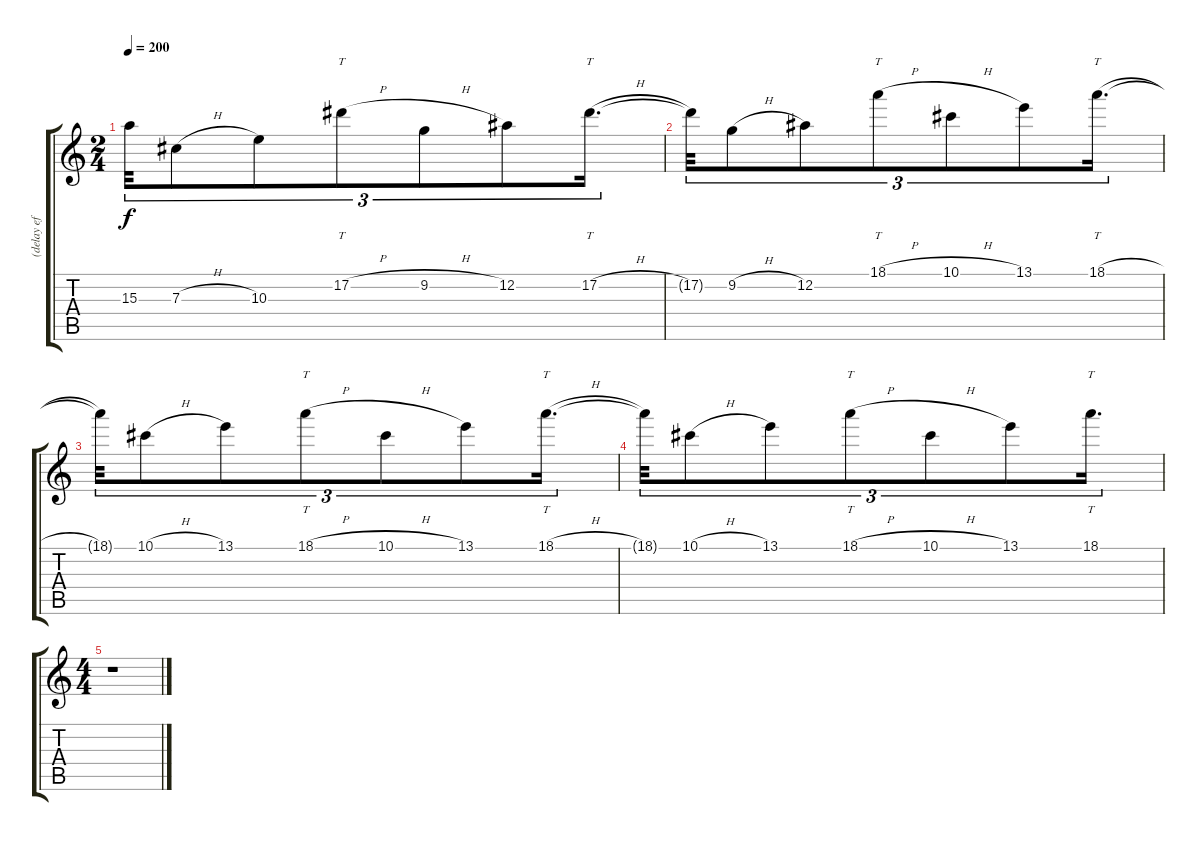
\track (" (delay effect)" " (delay ef") {instrument overdrivenguitar}
\staff {score tabs}
\tuning (Eb4 Bb3 Gb3 Db3 Ab2 Eb2) {hide}
\ts (2 4)
\tempo 200
\clef g2
\ks c
15.3{t}.32{tu (3 2) dy f} 7.3{h}.8{tu (3 2)} 10.3.8{tu (3 2)} 17.2{h}.8{tt tu (3 2)} 9.2{h}.8{tu (3 2)} 12.2.8{tu (3 2)} 17.2{h}.16{tt d tu (3 2)} |
17.2{t}.32{tu (3 2)} 9.2{h}.8{tu (3 2)} 12.2.8{tu (3 2)} 18.1{h}.8{tt tu (3 2)} 10.1{h}.8{tu (3 2)} 13.1.8{tu (3 2)} 18.1{h}.16{tt d tu (3 2)} |
18.1{t}.32{tu (3 2)} 10.1{h}.8{tu (3 2)} 13.1.8{tu (3 2)} 18.1{h}.8{tt tu (3 2)} 10.1{h}.8{tu (3 2)} 13.1.8{tu (3 2)} 18.1{h}.16{tt d tu (3 2)} |
18.1{t}.32{tu (3 2)} 10.1{h}.8{tu (3 2)} 13.1.8{tu (3 2)} 18.1{h}.8{tt tu (3 2)} 10.1{h}.8{tu (3 2)} 13.1.8{tu (3 2)} 18.1.16{tt d tu (3 2)} |
\ts (4 4)
r.1
